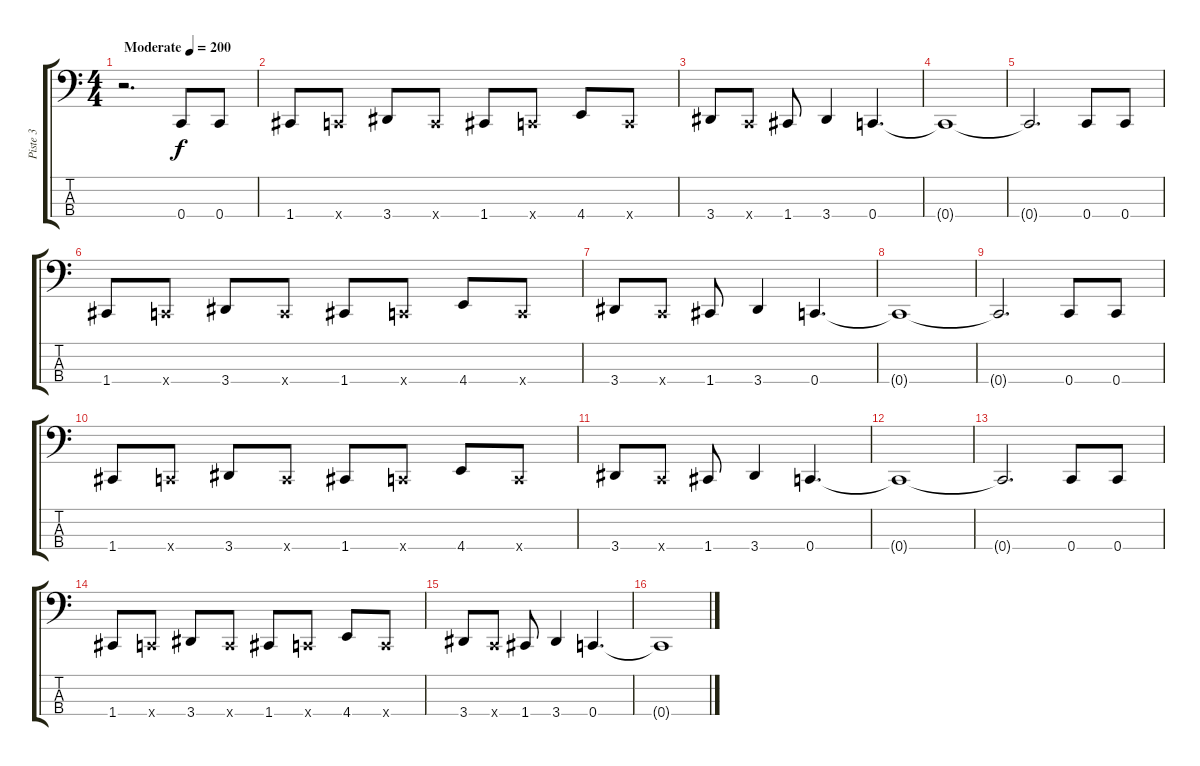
\track ("Piste 3" "Piste 3") {instrument electricbasspick}
\staff {score tabs}
\tuning (F2 C2 G1 C1) {hide}
\ts (4 4)
\tempo (200 "Moderate")
\clef f4
\ks c
r.2{d dy f instrument electricbasspick} 0.4.8 0.4.8 |
1.4.8 0.4{x}.8 3.4.8 0.4{x}.8 1.4.8 0.4{x}.8 4.4.8 0.4{x}.8 |
3.4.8 0.4{x}.8 1.4.8 3.4.4 0.4.4{d} |
0.4{t}.1 |
0.4{t}.2{d} 0.4.8 0.4.8 |
1.4.8 0.4{x}.8 3.4.8 0.4{x}.8 1.4.8 0.4{x}.8 4.4.8 0.4{x}.8 |
3.4.8 0.4{x}.8 1.4.8 3.4.4 0.4.4{d} |
0.4{t}.1 |
0.4{t}.2{d} 0.4.8 0.4.8 |
1.4.8 0.4{x}.8 3.4.8 0.4{x}.8 1.4.8 0.4{x}.8 4.4.8 0.4{x}.8 |
3.4.8 0.4{x}.8 1.4.8 3.4.4 0.4.4{d} |
0.4{t}.1 |
0.4{t}.2{d} 0.4.8 0.4.8 |
1.4.8 0.4{x}.8 3.4.8 0.4{x}.8 1.4.8 0.4{x}.8 4.4.8 0.4{x}.8 |
3.4.8 0.4{x}.8 1.4.8 3.4.4 0.4.4{d} |
0.4{t}.1
